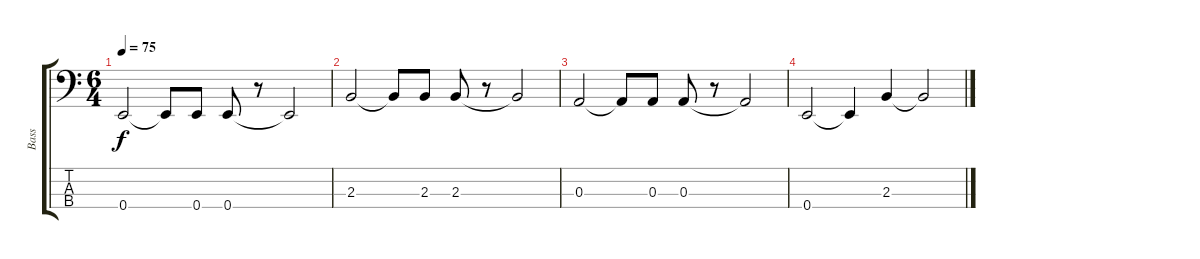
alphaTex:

\track ("Bass" "Bass") {instrument acousticguitarnylon}
\staff {score tabs}
\tuning (G2 D2 A1 E1) {hide}
\ts (6 4)
\tempo 75
\clef f4
\ks c
0.4.2{dy f} 0.4{t}.8 0.4.8 0.4.8 r.8 0.4{t}.2 |
2.3.2 2.3{t}.8 2.3.8 2.3.8 r.8 2.3{t}.2 |
0.3.2 0.3{t}.8 0.3.8 0.3.8 r.8 0.3{t}.2 |
0.4.2 0.4{t}.4 2.3.4 2.3{t}.2
